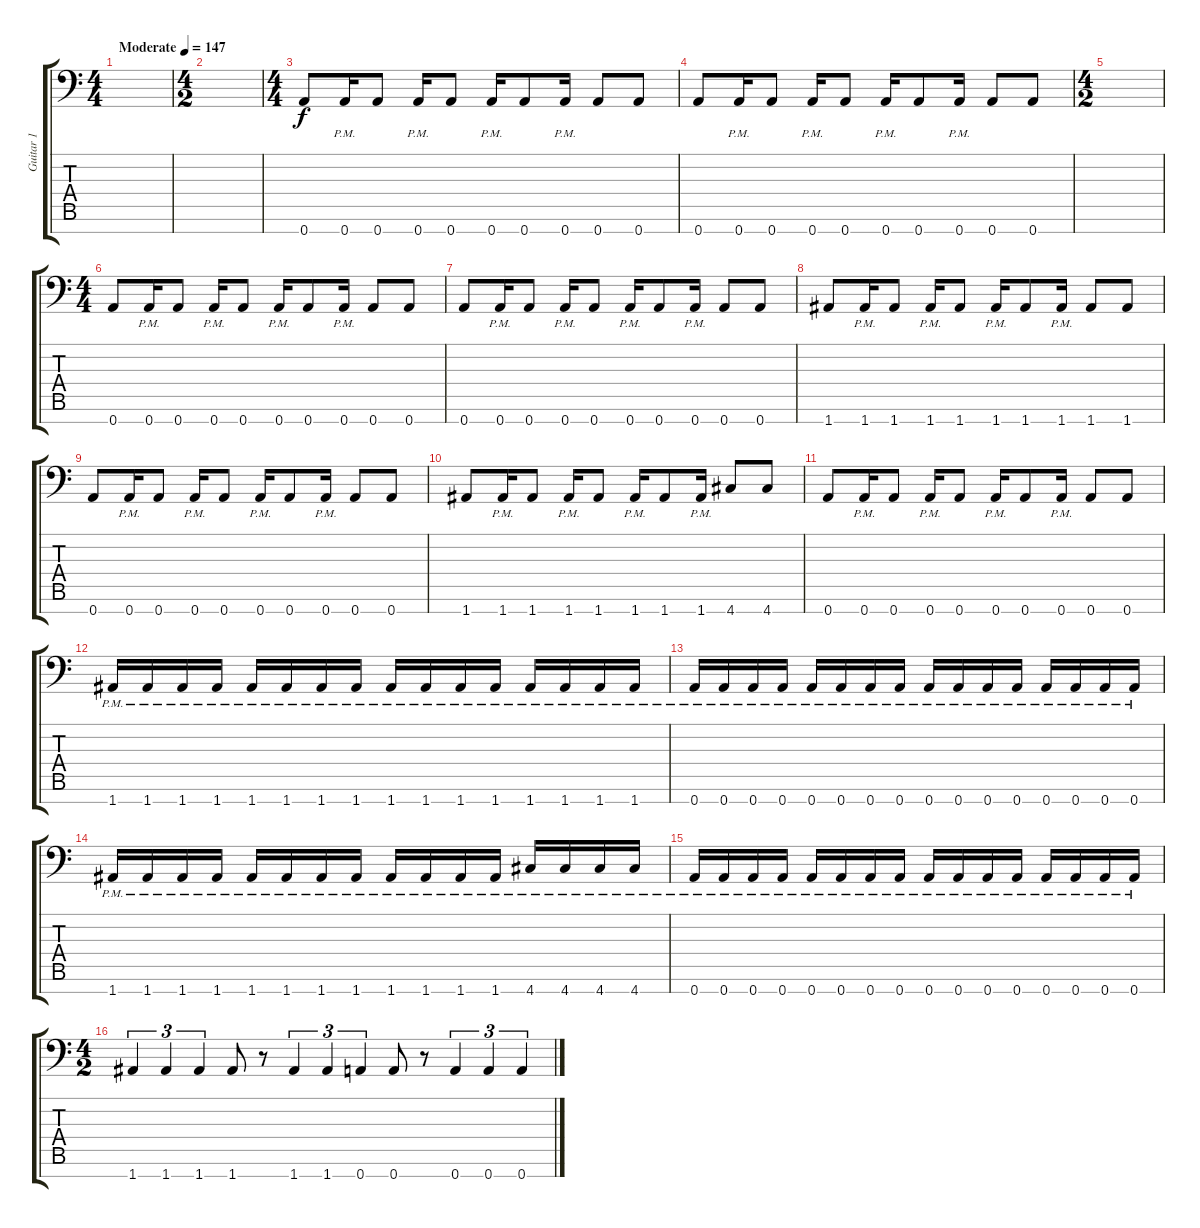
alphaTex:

\track ("Guitar 1" "Guitar 1") {instrument overdrivenguitar}
\staff {score tabs}
\tuning (E4 B3 G3 D3 A2 E2 A1) {hide}
\ts (4 4)
\tempo (147 "Moderate")
\clef f4
\ks c
|
\ts (4 2)
|
\ts (4 4)
0.7.8 0.7{pm}.16 0.7.8 0.7{pm}.16 0.7.8 0.7{pm}.16 0.7.8 0.7{pm}.16 0.7.8 0.7.8 |
0.7.8 0.7{pm}.16 0.7.8 0.7{pm}.16 0.7.8 0.7{pm}.16 0.7.8 0.7{pm}.16 0.7.8 0.7.8 |
\ts (4 2)
|
\ts (4 4)
0.7.8 0.7{pm}.16 0.7.8 0.7{pm}.16 0.7.8 0.7{pm}.16 0.7.8 0.7{pm}.16 0.7.8 0.7.8 |
0.7.8 0.7{pm}.16 0.7.8 0.7{pm}.16 0.7.8 0.7{pm}.16 0.7.8 0.7{pm}.16 0.7.8 0.7.8 |
1.7.8 1.7{pm}.16 1.7.8 1.7{pm}.16 1.7.8 1.7{pm}.16 1.7.8 1.7{pm}.16 1.7.8 1.7.8 |
0.7.8 0.7{pm}.16 0.7.8 0.7{pm}.16 0.7.8 0.7{pm}.16 0.7.8 0.7{pm}.16 0.7.8 0.7.8 |
1.7.8 1.7{pm}.16 1.7.8 1.7{pm}.16 1.7.8 1.7{pm}.16 1.7.8 1.7{pm}.16 4.7.8 4.7.8 |
0.7.8 0.7{pm}.16 0.7.8 0.7{pm}.16 0.7.8 0.7{pm}.16 0.7.8 0.7{pm}.16 0.7.8 0.7.8 |
1.7{pm}.16 1.7{pm}.16 1.7{pm}.16 1.7{pm}.16 1.7{pm}.16 1.7{pm}.16 1.7{pm}.16 1.7{pm}.16 1.7{pm}.16 1.7{pm}.16 1.7{pm}.16 1.7{pm}.16 1.7{pm}.16 1.7{pm}.16 1.7{pm}.16 1.7{pm}.16 |
0.7{pm}.16 0.7{pm}.16 0.7{pm}.16 0.7{pm}.16 0.7{pm}.16 0.7{pm}.16 0.7{pm}.16 0.7{pm}.16 0.7{pm}.16 0.7{pm}.16 0.7{pm}.16 0.7{pm}.16 0.7{pm}.16 0.7{pm}.16 0.7{pm}.16 0.7{pm}.16 |
1.7{pm}.16 1.7{pm}.16 1.7{pm}.16 1.7{pm}.16 1.7{pm}.16 1.7{pm}.16 1.7{pm}.16 1.7{pm}.16 1.7{pm}.16 1.7{pm}.16 1.7{pm}.16 1.7{pm}.16 4.7{pm}.16 4.7{pm}.16 4.7{pm}.16 4.7{pm}.16 |
0.7{pm}.16 0.7{pm}.16 0.7{pm}.16 0.7{pm}.16 0.7{pm}.16 0.7{pm}.16 0.7{pm}.16 0.7{pm}.16 0.7{pm}.16 0.7{pm}.16 0.7{pm}.16 0.7{pm}.16 0.7{pm}.16 0.7{pm}.16 0.7{pm}.16 0.7{pm}.16 |
\ts (4 2)
1.7.4{tu (3 2)} 1.7.4{tu (3 2)} 1.7.4{tu (3 2)} 1.7.8 r.8 1.7.4{tu (3 2)} 1.7.4{tu (3 2)} 0.7.4{tu (3 2)} 0.7.8 r.8 0.7.4{tu (3 2)} 0.7.4{tu (3 2)} 0.7.4{tu (3 2)}
